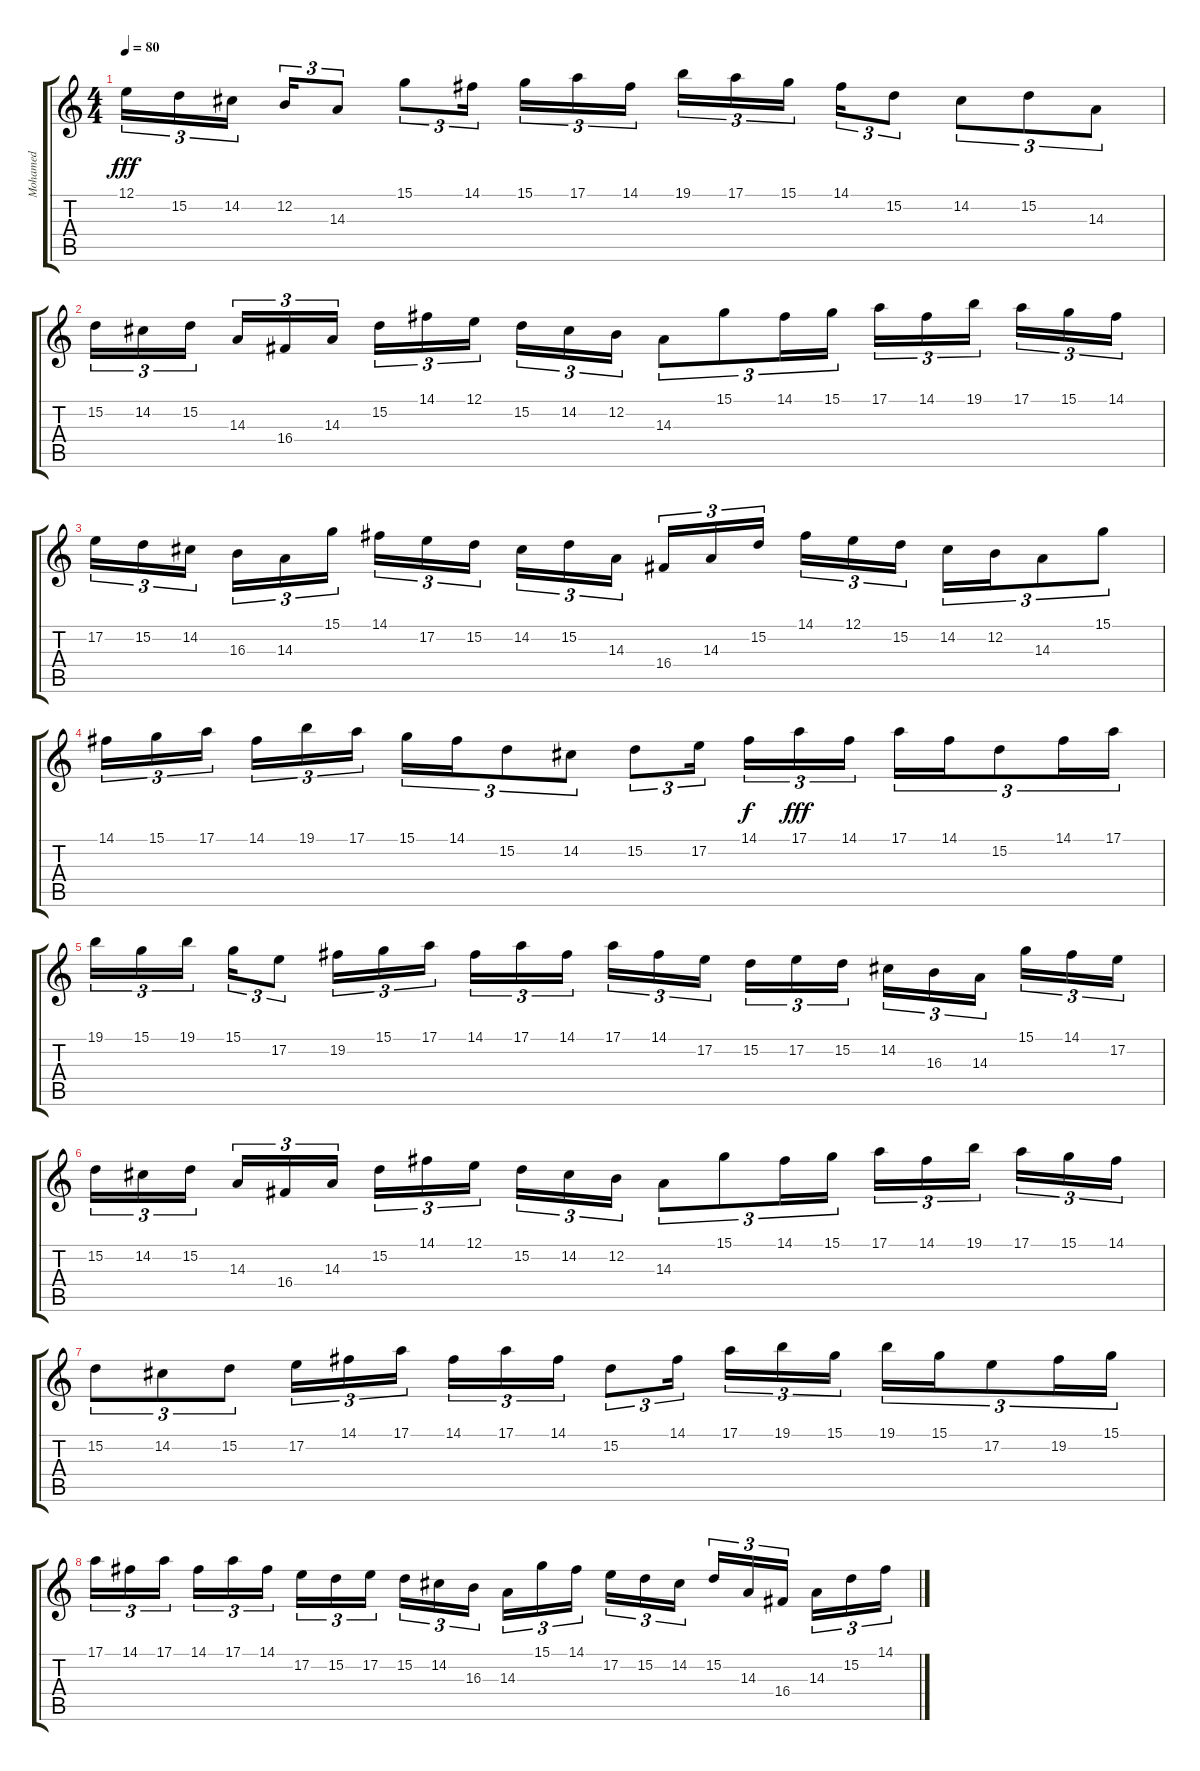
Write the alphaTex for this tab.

\track ("Mohamed" "Mohamed") {instrument violin}
\staff {score tabs}
\tuning (E4 B3 G3 D3 A2 E2) {hide}
\ts (4 4)
\tempo 80
\clef g2
\ks c
12.1.16{tu (3 2) dy fff} 15.2.16{tu (3 2)} 14.2.16{tu (3 2) beam splitsecondary} 12.2.16{tu (3 2)} 14.3.8{tu (3 2)} 15.1.8{tu (3 2)} 14.1.16{tu (3 2) beam splitsecondary} 15.1.16{tu (3 2)} 17.1.16{tu (3 2)} 14.1.16{tu (3 2)} 19.1.16{tu (3 2)} 17.1.16{tu (3 2)} 15.1.16{tu (3 2) beam splitsecondary} 14.1.16{tu (3 2)} 15.2.8{tu (3 2)} 14.2.8{tu (3 2)} 15.2.8{tu (3 2)} 14.3.8{tu (3 2)} |
15.2.16{tu (3 2)} 14.2.16{tu (3 2)} 15.2.16{tu (3 2) beam splitsecondary} 14.3.16{tu (3 2)} 16.4.16{tu (3 2)} 14.3.16{tu (3 2)} 15.2.16{tu (3 2)} 14.1.16{tu (3 2)} 12.1.16{tu (3 2) beam splitsecondary} 15.2.16{tu (3 2)} 14.2.16{tu (3 2)} 12.2.16{tu (3 2)} 14.3.8{tu (3 2)} 15.1.8{tu (3 2)} 14.1.16{tu (3 2)} 15.1.16{tu (3 2)} 17.1.16{tu (3 2)} 14.1.16{tu (3 2)} 19.1.16{tu (3 2) beam splitsecondary} 17.1.16{tu (3 2)} 15.1.16{tu (3 2)} 14.1.16{tu (3 2)} |
17.2.16{tu (3 2)} 15.2.16{tu (3 2)} 14.2.16{tu (3 2) beam splitsecondary} 16.3.16{tu (3 2)} 14.3.16{tu (3 2)} 15.1.16{tu (3 2)} 14.1.16{tu (3 2)} 17.2.16{tu (3 2)} 15.2.16{tu (3 2) beam splitsecondary} 14.2.16{tu (3 2)} 15.2.16{tu (3 2)} 14.3.16{tu (3 2)} 16.4.16{tu (3 2)} 14.3.16{tu (3 2)} 15.2.16{tu (3 2) beam splitsecondary} 14.1.16{tu (3 2)} 12.1.16{tu (3 2)} 15.2.16{tu (3 2)} 14.2.16{tu (3 2)} 12.2.16{tu (3 2)} 14.3.8{tu (3 2)} 15.1.8{tu (3 2)} |
14.1.16{tu (3 2)} 15.1.16{tu (3 2)} 17.1.16{tu (3 2) beam splitsecondary} 14.1.16{tu (3 2)} 19.1.16{tu (3 2)} 17.1.16{tu (3 2)} 15.1.16{tu (3 2)} 14.1.16{tu (3 2)} 15.2.8{tu (3 2)} 14.2.8{tu (3 2)} 15.2.8{tu (3 2)} 17.2.16{tu (3 2) beam splitsecondary} 14.1.16{tu (3 2) dy f} 17.1.16{tu (3 2) dy fff} 14.1.16{tu (3 2)} 17.1.16{tu (3 2)} 14.1.16{tu (3 2)} 15.2.8{tu (3 2)} 14.1.16{tu (3 2)} 17.1.16{tu (3 2)} |
19.1.16{tu (3 2)} 15.1.16{tu (3 2)} 19.1.16{tu (3 2) beam splitsecondary} 15.1.16{tu (3 2)} 17.2.8{tu (3 2)} 19.2.16{tu (3 2)} 15.1.16{tu (3 2)} 17.1.16{tu (3 2) beam splitsecondary} 14.1.16{tu (3 2)} 17.1.16{tu (3 2)} 14.1.16{tu (3 2)} 17.1.16{tu (3 2)} 14.1.16{tu (3 2)} 17.2.16{tu (3 2) beam splitsecondary} 15.2.16{tu (3 2)} 17.2.16{tu (3 2)} 15.2.16{tu (3 2)} 14.2.16{tu (3 2)} 16.3.16{tu (3 2)} 14.3.16{tu (3 2) beam splitsecondary} 15.1.16{tu (3 2)} 14.1.16{tu (3 2)} 17.2.16{tu (3 2)} |
15.2.16{tu (3 2)} 14.2.16{tu (3 2)} 15.2.16{tu (3 2) beam splitsecondary} 14.3.16{tu (3 2)} 16.4.16{tu (3 2)} 14.3.16{tu (3 2)} 15.2.16{tu (3 2)} 14.1.16{tu (3 2)} 12.1.16{tu (3 2) beam splitsecondary} 15.2.16{tu (3 2)} 14.2.16{tu (3 2)} 12.2.16{tu (3 2)} 14.3.8{tu (3 2)} 15.1.8{tu (3 2)} 14.1.16{tu (3 2)} 15.1.16{tu (3 2)} 17.1.16{tu (3 2)} 14.1.16{tu (3 2)} 19.1.16{tu (3 2) beam splitsecondary} 17.1.16{tu (3 2)} 15.1.16{tu (3 2)} 14.1.16{tu (3 2)} |
15.2.8{tu (3 2)} 14.2.8{tu (3 2)} 15.2.8{tu (3 2)} 17.2.16{tu (3 2)} 14.1.16{tu (3 2)} 17.1.16{tu (3 2) beam splitsecondary} 14.1.16{tu (3 2)} 17.1.16{tu (3 2)} 14.1.16{tu (3 2)} 15.2.8{tu (3 2)} 14.1.16{tu (3 2) beam splitsecondary} 17.1.16{tu (3 2)} 19.1.16{tu (3 2)} 15.1.16{tu (3 2)} 19.1.16{tu (3 2)} 15.1.16{tu (3 2)} 17.2.8{tu (3 2)} 19.2.16{tu (3 2)} 15.1.16{tu (3 2)} |
17.1.16{tu (3 2)} 14.1.16{tu (3 2)} 17.1.16{tu (3 2) beam splitsecondary} 14.1.16{tu (3 2)} 17.1.16{tu (3 2)} 14.1.16{tu (3 2)} 17.2.16{tu (3 2)} 15.2.16{tu (3 2)} 17.2.16{tu (3 2) beam splitsecondary} 15.2.16{tu (3 2)} 14.2.16{tu (3 2)} 16.3.16{tu (3 2)} 14.3.16{tu (3 2)} 15.1.16{tu (3 2)} 14.1.16{tu (3 2) beam splitsecondary} 17.2.16{tu (3 2)} 15.2.16{tu (3 2)} 14.2.16{tu (3 2)} 15.2.16{tu (3 2)} 14.3.16{tu (3 2)} 16.4.16{tu (3 2) beam splitsecondary} 14.3.16{tu (3 2)} 15.2.16{tu (3 2)} 14.1.16{tu (3 2)}
